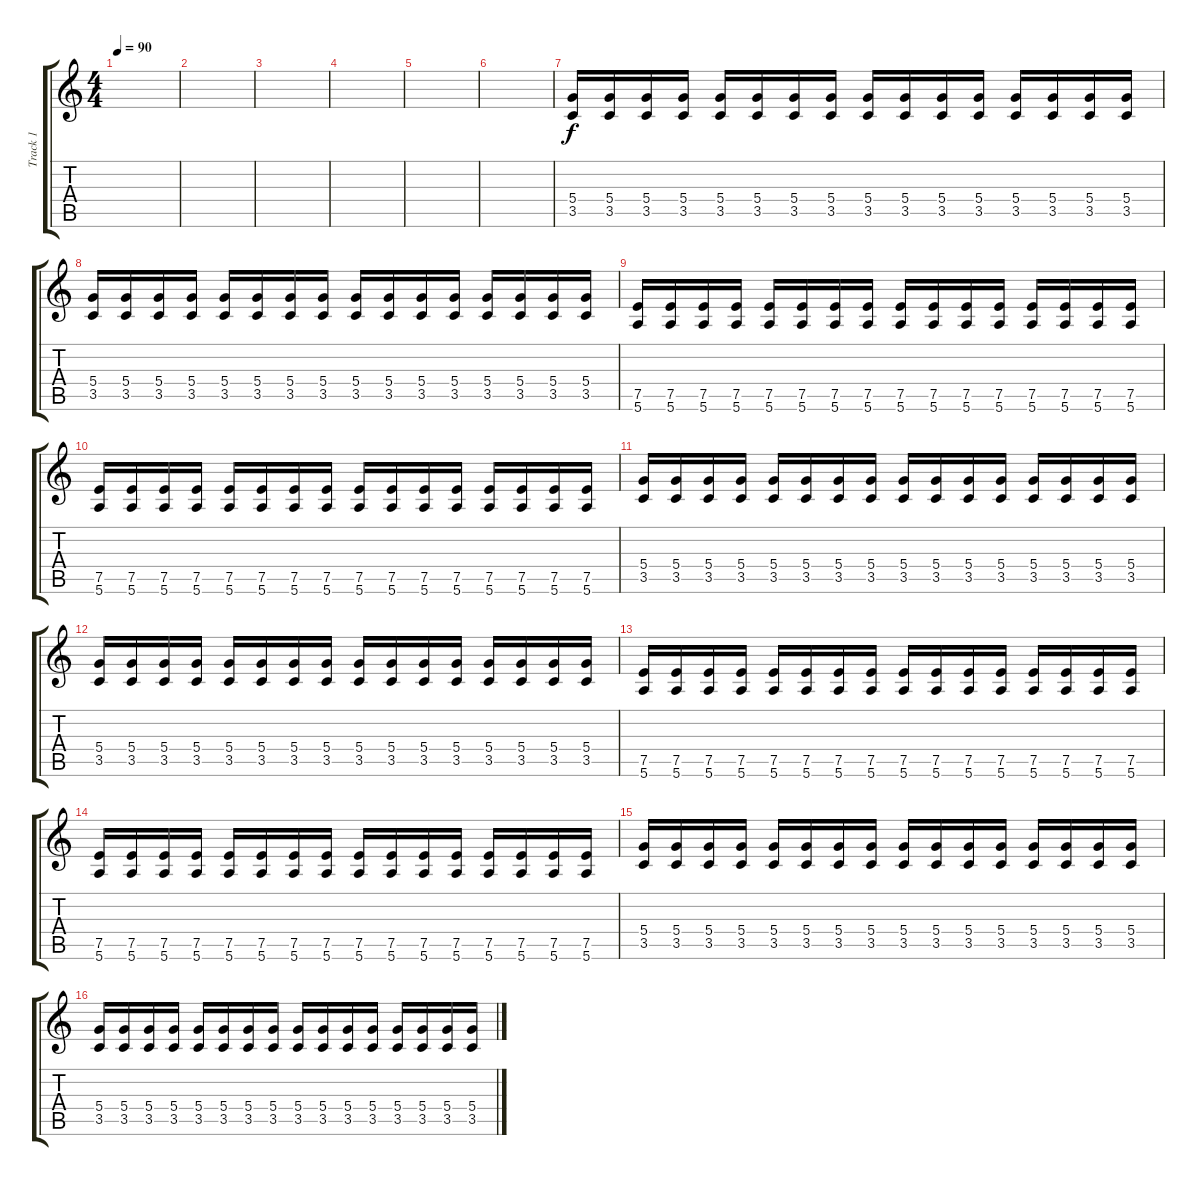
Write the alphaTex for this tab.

\track ("Track 1" "Track 1") {instrument overdrivenguitar}
\staff {score tabs}
\tuning (E4 B3 G3 D3 A2 E2) {hide}
\ts (4 4)
\tempo 90
\clef g2
\ks c
|
|
|
|
|
|
(5.4 3.5).16 (5.4 3.5).16 (5.4 3.5).16 (5.4 3.5).16 (5.4 3.5).16 (5.4 3.5).16 (5.4 3.5).16 (5.4 3.5).16 (5.4 3.5).16 (5.4 3.5).16 (5.4 3.5).16 (5.4 3.5).16 (5.4 3.5).16 (5.4 3.5).16 (5.4 3.5).16 (5.4 3.5).16 |
(5.4 3.5).16 (5.4 3.5).16 (5.4 3.5).16 (5.4 3.5).16 (5.4 3.5).16 (5.4 3.5).16 (5.4 3.5).16 (5.4 3.5).16 (5.4 3.5).16 (5.4 3.5).16 (5.4 3.5).16 (5.4 3.5).16 (5.4 3.5).16 (5.4 3.5).16 (5.4 3.5).16 (5.4 3.5).16 |
(7.5 5.6).16 (7.5 5.6).16 (7.5 5.6).16 (7.5 5.6).16 (7.5 5.6).16 (7.5 5.6).16 (7.5 5.6).16 (7.5 5.6).16 (7.5 5.6).16 (7.5 5.6).16 (7.5 5.6).16 (7.5 5.6).16 (7.5 5.6).16 (7.5 5.6).16 (7.5 5.6).16 (7.5 5.6).16 |
(7.5 5.6).16 (7.5 5.6).16 (7.5 5.6).16 (7.5 5.6).16 (7.5 5.6).16 (7.5 5.6).16 (7.5 5.6).16 (7.5 5.6).16 (7.5 5.6).16 (7.5 5.6).16 (7.5 5.6).16 (7.5 5.6).16 (7.5 5.6).16 (7.5 5.6).16 (7.5 5.6).16 (7.5 5.6).16 |
(5.4 3.5).16 (5.4 3.5).16 (5.4 3.5).16 (5.4 3.5).16 (5.4 3.5).16 (5.4 3.5).16 (5.4 3.5).16 (5.4 3.5).16 (5.4 3.5).16 (5.4 3.5).16 (5.4 3.5).16 (5.4 3.5).16 (5.4 3.5).16 (5.4 3.5).16 (5.4 3.5).16 (5.4 3.5).16 |
(5.4 3.5).16 (5.4 3.5).16 (5.4 3.5).16 (5.4 3.5).16 (5.4 3.5).16 (5.4 3.5).16 (5.4 3.5).16 (5.4 3.5).16 (5.4 3.5).16 (5.4 3.5).16 (5.4 3.5).16 (5.4 3.5).16 (5.4 3.5).16 (5.4 3.5).16 (5.4 3.5).16 (5.4 3.5).16 |
(7.5 5.6).16 (7.5 5.6).16 (7.5 5.6).16 (7.5 5.6).16 (7.5 5.6).16 (7.5 5.6).16 (7.5 5.6).16 (7.5 5.6).16 (7.5 5.6).16 (7.5 5.6).16 (7.5 5.6).16 (7.5 5.6).16 (7.5 5.6).16 (7.5 5.6).16 (7.5 5.6).16 (7.5 5.6).16 |
(7.5 5.6).16 (7.5 5.6).16 (7.5 5.6).16 (7.5 5.6).16 (7.5 5.6).16 (7.5 5.6).16 (7.5 5.6).16 (7.5 5.6).16 (7.5 5.6).16 (7.5 5.6).16 (7.5 5.6).16 (7.5 5.6).16 (7.5 5.6).16 (7.5 5.6).16 (7.5 5.6).16 (7.5 5.6).16 |
(5.4 3.5).16 (5.4 3.5).16 (5.4 3.5).16 (5.4 3.5).16 (5.4 3.5).16 (5.4 3.5).16 (5.4 3.5).16 (5.4 3.5).16 (5.4 3.5).16 (5.4 3.5).16 (5.4 3.5).16 (5.4 3.5).16 (5.4 3.5).16 (5.4 3.5).16 (5.4 3.5).16 (5.4 3.5).16 |
(5.4 3.5).16 (5.4 3.5).16 (5.4 3.5).16 (5.4 3.5).16 (5.4 3.5).16 (5.4 3.5).16 (5.4 3.5).16 (5.4 3.5).16 (5.4 3.5).16 (5.4 3.5).16 (5.4 3.5).16 (5.4 3.5).16 (5.4 3.5).16 (5.4 3.5).16 (5.4 3.5).16 (5.4 3.5).16
